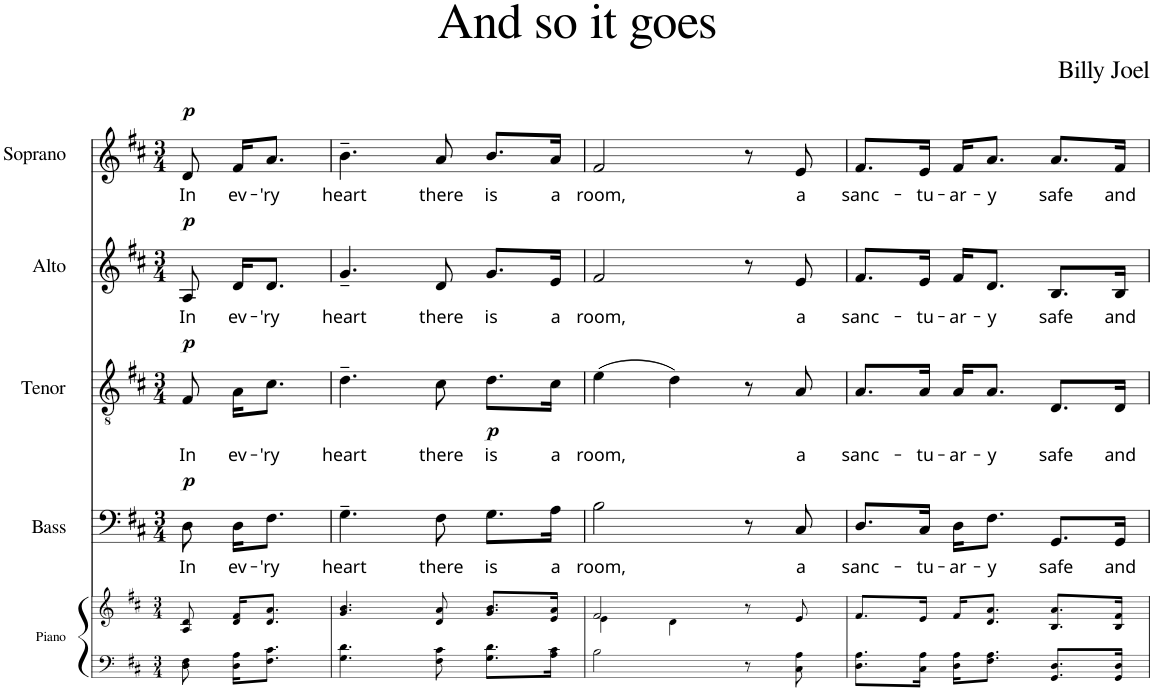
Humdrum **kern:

**kern	**kern	**kern	**text	**dynam	**kern	**text	**dynam	**kern	**text	**dynam	**kern	**text	**dynam
*part5	*part5	*part4	*part4	*part4	*part3	*part3	*part3	*part2	*part2	*part2	*part1	*part1	*part1
*staff6	*staff5	*staff4	*staff4	*staff4	*staff3	*staff3	*staff3	*staff2	*staff2	*staff2	*staff1	*staff1	*staff1
*I"Piano	*	*I"Bass	*	*	*I"Tenor	*	*	*I"Alto	*	*	*I"Soprano	*	*
*I'P	*	*I'B	*	*	*I'T	*	*	*I'A	*	*	*I'S	*	*
*stria5	*stria5	*	*	*	*	*	*	*	*	*	*	*	*
*clefF4	*clefG2	*clefF4	*	*	*clefGv2	*	*	*clefG2	*	*	*clefG2	*	*
*k[f#c#]	*k[f#c#]	*k[f#c#]	*	*	*k[f#c#]	*	*	*k[f#c#]	*	*	*k[f#c#]	*	*
*M3/4	*M3/4	*M3/4	*	*	*M3/4	*	*	*M3/4	*	*	*M3/4	*	*
=	=	=	=	=	=	=	=	=	=	=	=	=	=
!	!	!	!LO:LY:b	!LO:DY:a	!	!LO:LY:b	!LO:DY:a	!	!LO:LY:b	!LO:DY:a	!	!LO:LY:b	!LO:DY:a
8D\ 8F#\	8A/ 8d/	8D\	In	p	8F#/	In	p	8A/	In	p	8d/	In	p
!	!	!	!LO:LY:b	!	!	!LO:LY:b	!	!	!LO:LY:b	!	!	!LO:LY:b	!
16D\ 16A\KL	16d/ 16f#/KL	16D\KL	ev-	.	16A\KL	ev-	.	16d/KL	ev-	.	16f#/KL	ev-	.
!	!	!	!LO:LY:b	!	!	!LO:LY:b	!	!	!LO:LY:b	!	!	!LO:LY:b	!
8.F#\ 8.c#\J	8.d/ 8.a/J	8.F#\J	-'ry	.	8.c#\J	-'ry	.	8.d/J	-'ry	.	8.a/J	-'ry	.
=1	=1	=1	=1	=1	=1	=1	=1	=1	=1	=1	=1	=1	=1
!	!	!	!LO:LY:b	!	!	!LO:LY:b	!	!	!LO:LY:b	!	!	!LO:LY:b	!
4.G\ 4.d\	4.g/ 4.b/	4.G~\	heart	.	4.d~\	heart	.	4.g~/	heart	.	4.b~\	heart	.
!	!	!	!LO:LY:b	!	!	!LO:LY:b	!	!	!LO:LY:b	!	!	!LO:LY:b	!
8F#\ 8c#\	8d/ 8a/	8F#\	there	.	8c#\	there	.	8d/	there	.	8a/	there	.
!	!	!	!LO:LY:b	!	!	!LO:LY:b	!LO:DY:b	!	!LO:LY:b	!	!	!LO:LY:b	!
8.G\ 8.d\L	8.g/ 8.b/L	8.G\L	is	.	8.d\L	is	p	8.g/L	is	.	8.b/L	is	.
!	!	!	!LO:LY:b	!	!	!LO:LY:b	!	!	!LO:LY:b	!	!	!LO:LY:b	!
16A\ 16c#\Jk	16e/ 16a/Jk	16A\Jk	a	.	16c#\Jk	a	.	16e/Jk	a	.	16a/Jk	a	.
=2	=2	=2	=2	=2	=2	=2	=2	=2	=2	=2	=2	=2	=2
*	*^	*	*	*	*	*	*	*	*	*	*	*	*
!	!	!	!	!LO:LY:b	!	!	!LO:LY:b	!	!	!LO:LY:b	!	!	!LO:LY:b	!
2B\	2f#/	4e\	2B\	room,	.	(>4e\	room,	.	2f#/	room,	.	2f#/	room,	.
.	.	4d\	.	.	.	4d\)	.	.	.	.	.	.	.	.
8r	8r	4ryy	8r	.	.	8r	.	.	8r	.	.	8r	.	.
!	!	!	!	!LO:LY:b	!	!	!LO:LY:b	!	!	!LO:LY:b	!	!	!LO:LY:b	!
8C#\ 8A\	8e/	.	8C#/	a	.	8A/	a	.	8e/	a	.	8e/	a	.
*	*v	*v	*	*	*	*	*	*	*	*	*	*	*	*
=3	=3	=3	=3	=3	=3	=3	=3	=3	=3	=3	=3	=3	=3
!	!	!	!LO:LY:b	!	!	!LO:LY:b	!	!	!LO:LY:b	!	!	!LO:LY:b	!
8.D\ 8.A\L	8.f#/L	8.D/L	sanc-	.	8.A/L	sanc-	.	8.f#/L	sanc-	.	8.f#/L	sanc-	.
!	!	!	!LO:LY:b	!	!	!LO:LY:b	!	!	!LO:LY:b	!	!	!LO:LY:b	!
16C#\ 16A\Jk	16e/Jk	16C#/Jk	-tu-	.	16A/Jk	-tu-	.	16e/Jk	-tu-	.	16e/Jk	-tu-	.
!	!	!	!LO:LY:b	!	!	!LO:LY:b	!	!	!LO:LY:b	!	!	!LO:LY:b	!
16D\ 16A\KL	16f#/KL	16D\KL	-ar-	.	16A/KL	-ar-	.	16f#/KL	-ar-	.	16f#/KL	-ar-	.
!	!	!	!LO:LY:b	!	!	!LO:LY:b	!	!	!LO:LY:b	!	!	!LO:LY:b	!
8.F#\ 8.A\J	8.d/ 8.a/J	8.F#\J	-y	.	8.A/J	-y	.	8.d/J	-y	.	8.a/J	-y	.
!	!	!	!LO:LY:b	!	!	!LO:LY:b	!	!	!LO:LY:b	!	!	!LO:LY:b	!
8.GG/ 8.D/L	8.B/ 8.a/L	8.GG/L	safe	.	8.D/L	safe	.	8.B/L	safe	.	8.a/L	safe	.
!	!	!	!LO:LY:b	!	!	!LO:LY:b	!	!	!LO:LY:b	!	!	!LO:LY:b	!
16GG/ 16D/Jk	16B/ 16f#/Jk	16GG/Jk	and	.	16D/Jk	and	.	16B/Jk	and	.	16f#/Jk	and	.
=	=	=	=	=	=	=	=	=	=	=	=	=	=
*-	*-	*-	*-	*-	*-	*-	*-	*-	*-	*-	*-	*-	*-
